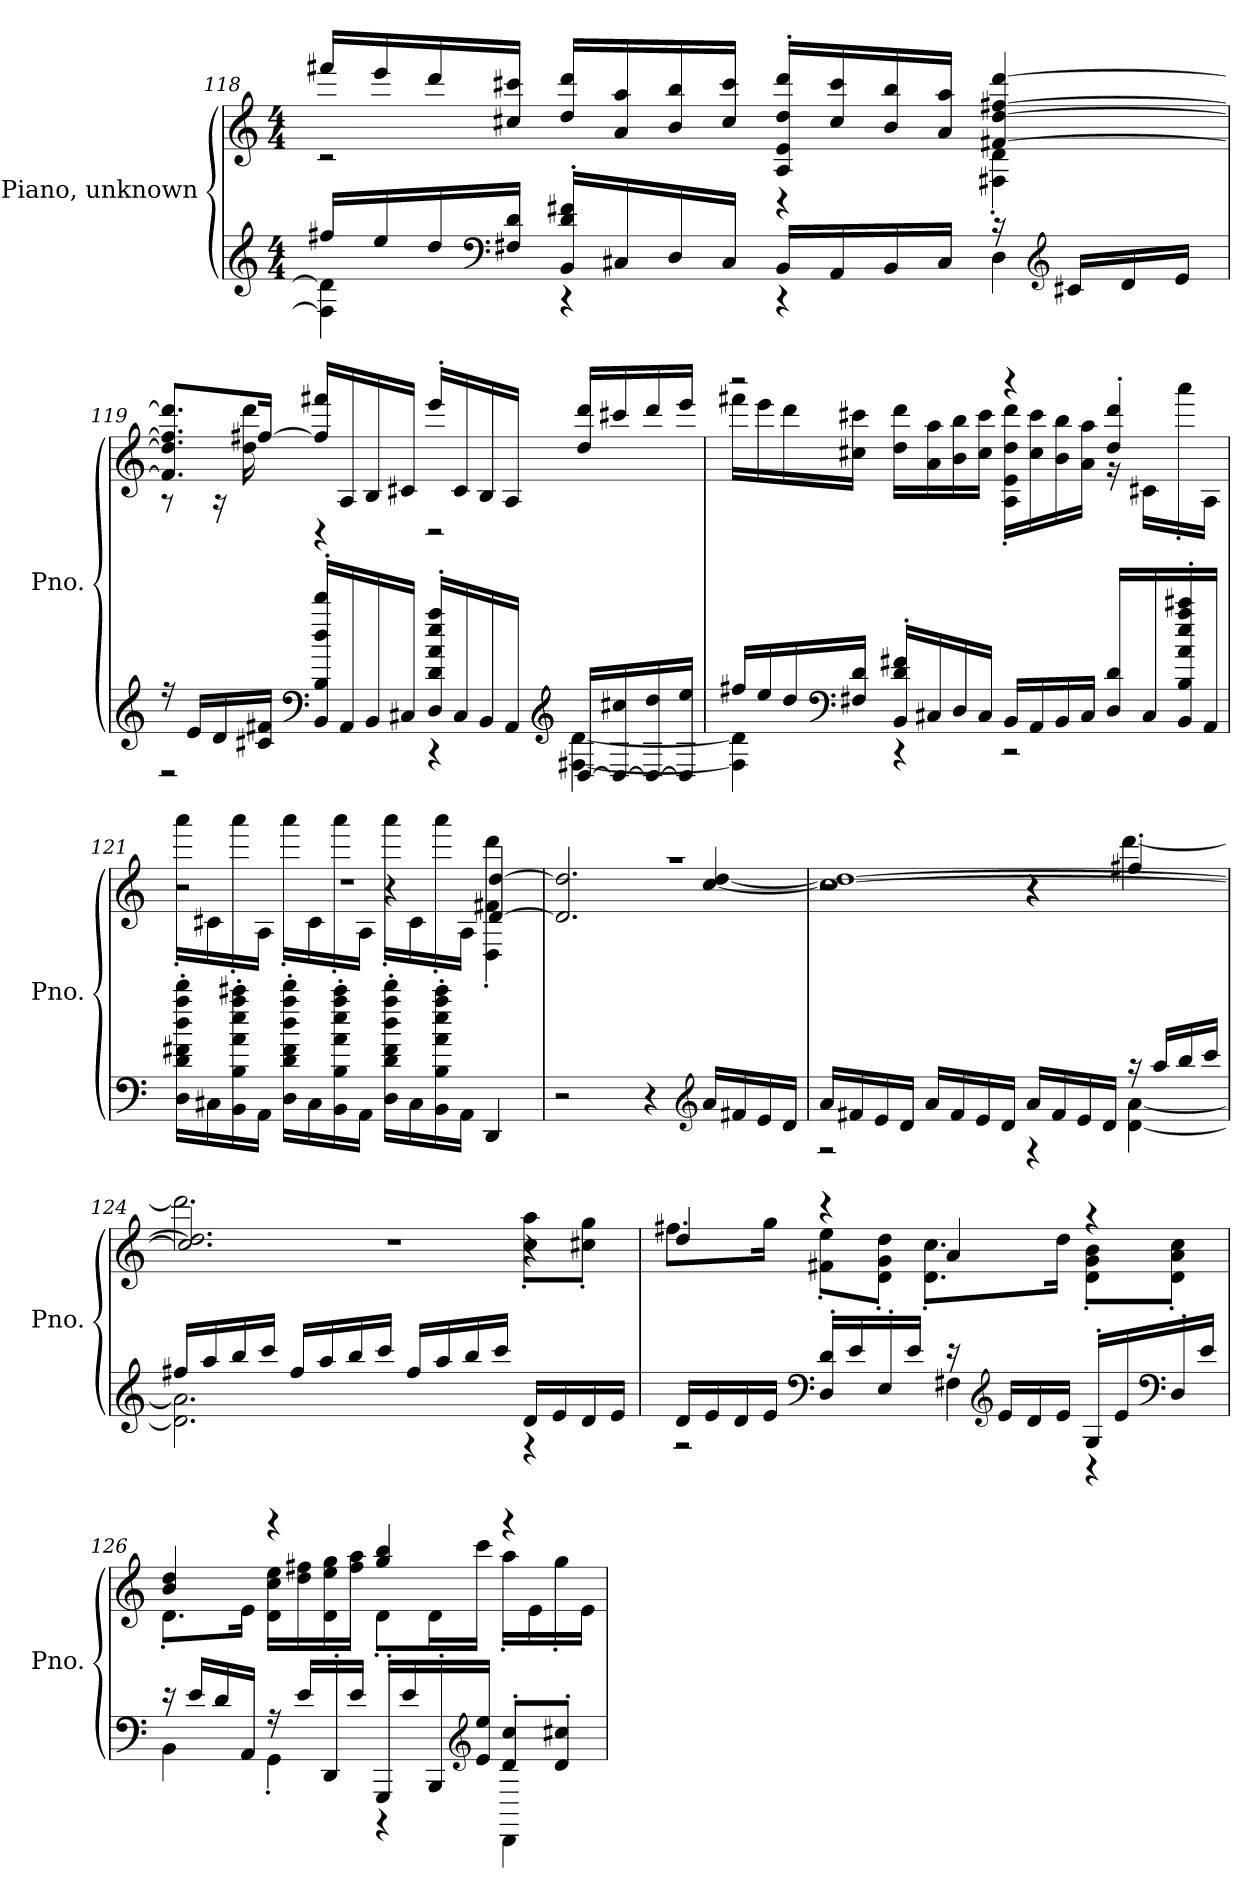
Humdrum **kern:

**kern	**kern
*part1	*part1
*staff2	*staff1
*I"Piano, unknown	*
*I'Pno.	*
!!LO:PB:g=z
*clefG2	*clefG2
*k[]	*k[]
*M4/4	*M4/4
=118	=118
*^	*^
16ff#X/LL	4F#\] 4d\]	16fff#X/LL	2r
16ee/	.	16eee/	.
16dd/	.	16ddd/	.
*clefF4	*	*	*
16F#X/ 16d/JJ	.	16cc#X/ 16ccc#X/JJ	.
16BB/' 16d/' 16f#X/'LL	4r	16dd/ 16ddd/LL	.
16C#X/	.	16a/ 16aa/	.
16D/	.	16b/ 16bb/	.
16C#/JJ	.	16cc#/ 16ccc#/JJ	.
16BB/LL	4r	16A/' 16e/' 16dd/' 16ddd/'LL	4r
16AA/	.	16cc#/ 16ccc#/	.
16BB/	.	16b/ 16bb/	.
16C#/JJ	.	16a/ 16aa/JJ	.
16r	4D\	[4f#X/ [4dd/ [4ff#X/ [4ddd/	4F#X\' 4d\'
*clefG2	*	*	*
16c#X/LL	.	.	.
16d/	.	.	.
16e/JJ	.	.	.
!!LO:LB:g=z	!!
=119	=119	=119	=119
16r	2r	8.f#/] 8.dd/] 8.ff#/] 8.ddd/]L	8r
16e/LL	.	.	.
16d/	.	.	16r
16c#X/ 16f#X/JJ	.	[16ff#X/Jk	16dd\ 16ddd\
*clefF4	*	*	*
16BB/' 16B/' 16dd/' 16ddd/'LL	.	16ff#/] 16fff#X/LL	4r
16AA/	.	16A/	.
16BB/	.	16B/	.
16C#X/JJ	.	16c#X/JJ	.
16D/' 16d/' 16a/' 16ee/' 16aa/'LL	4r	16eee'/LL	2r
16C#/	.	16c#/	.
16BB/	.	16B/	.
16AA/JJ	.	16A/JJ	.
*clefG2	*	*	*
[16D/LL	[4F#X\ [4d\	16dd/ 16ddd/LL	.
16D/_ 16cc#X/	.	16ccc#X/	.
16D/_ 16dd/	.	16ddd/	.
16D/] 16ee/JJ	.	16eee/JJ	.
!!LO:LB:g=z	!!
=120	=120	=120	=120
16ff#X/LL	4F#\] 4d\]	2r	16fff#X\LL
16ee/	.	.	16eee\
16dd/	.	.	16ddd\
*clefF4	*	*	*
16F#X/ 16d/JJ	.	.	16cc#X\ 16ccc#X\JJ
16BB/' 16d/' 16f#X/'LL	4r	.	16dd\ 16ddd\LL
16C#X/	.	.	16a\ 16aa\
16D/	.	.	16b\ 16bb\
16C#/JJ	.	.	16cc#\ 16ccc#\JJ
16BB/LL	2r	4r	16A\' 16e\' 16dd\' 16ddd\'LL
16AA/	.	.	16cc#\ 16ccc#\
16BB/	.	.	16b\ 16bb\
16C#/JJ	.	.	16a\ 16aa\JJ
16D/ 16d/LL	.	4dd/' 4ddd/'	16r
16C#/	.	.	16c#X\LL
16BB/' 16B/' 16a/' 16ee/' 16aa/' 16ccc#X/'	.	.	16aaa'\
16AA/JJ	.	.	16A\JJ
*v	*v	*	*
=121	=121	=121
*	*	*^
16D\' 16d\' 16f#X\' 16dd\' 16aa\' 16ddd\'LL	1r	16aaa'\LL	2r
16C#X\	.	16c#X\	.
16BB\' 16B\' 16a\' 16ee\' 16aa\' 16ccc#X\'	.	16aaa'\	.
16AA\JJ	.	16A\JJ	.
16D\' 16d\' 16f#\' 16dd\' 16aa\' 16ddd\'LL	.	16aaa'\LL	.
16C#\	.	16c#\	.
16BB\' 16B\' 16a\' 16ee\' 16aa\' 16ccc#\'	.	16aaa'\	.
16AA\JJ	.	16A\JJ	.
16D\' 16d\' 16f#\' 16dd\' 16aa\' 16ddd\'LL	.	16aaa'\LL	4r
16C#\	.	16c#\	.
16BB\' 16B\' 16a\' 16ee\' 16aa\' 16ccc#\'	.	16aaa'\	.
16AA\JJ	.	16A\JJ	.
4DD/	.	4D\' 4f#X\' 4ddd\'	[4d/ [4dd/
*	*	*v	*v
!!LO:LB:g=z
=122	=122	=122
2r	1r	2.d/] 2.dd/]
4r	.	.
*clefG2	*	*
16a/LL	.	[4cc/ [4dd/
16f#X/	.	.
16e/	.	.
16d/JJ	.	.
=123	=123	=123
*^	*	*^
16a/LL	2r	2r	2r	1cc_ 1dd_
16f#X/	.	.	.	.
16e/	.	.	.	.
16d/JJ	.	.	.	.
16a/LL	.	.	.	.
16f#/	.	.	.	.
16e/	.	.	.	.
16d/JJ	.	.	.	.
16a/LL	4r	4r	4r	.
16f#/	.	.	.	.
16e/	.	.	.	.
16d/JJ	.	.	.	.
16r	[4d\ [4a\	4ff#X'/	[4ddd\	.
16aa/LL	.	.	.	.
16bb/	.	.	.	.
16ccc/JJ	.	.	.	.
!!LO:LB:g=z	!!	!!
=124	=124	=124	=124	=124
16ff#X/LL	2.d\] 2.a\]	1r	2.ddd\]	2.cc/] 2.dd/]
16aa/	.	.	.	.
16bb/	.	.	.	.
16ccc/JJ	.	.	.	.
16ff#/LL	.	.	.	.
16aa/	.	.	.	.
16bb/	.	.	.	.
16ccc/JJ	.	.	.	.
16ff#/LL	.	.	.	.
16aa/	.	.	.	.
16bb/	.	.	.	.
16ccc/JJ	.	.	.	.
16d/LL	4r	.	8cc\' 8aa\'L	4r
16e/	.	.	.	.
16d/	.	.	8cc#X\' 8gg\'J	.
16e/JJ	.	.	.	.
*	*	*	*v	*v
=125	=125	=125	=125
16d/LL	2r	4dd/	8.ff#X\L
16e/	.	.	.
16d/	.	.	.
16e/JJ	.	.	16gg\Jk
*clefF4	*	*	*
16D/' 16d/'LL	.	4r	8f#X\' 8ee\'L
16e/	.	.	.
16E'/	.	.	8d\' 8g\' 8dd\'J
16e/JJ	.	.	.
16r	4F#X\	4a/	8.d\' 8.cc\'L
*clefG2	*	*	*
16e/LL	.	.	.
16d/	.	.	.
16e/JJ	.	.	16dd\Jk
16G'/LL	4r	4r	8d\' 8g\' 8b\'L
16e/	.	.	.
*clefF4	*	*	*
16D'/	.	.	8d\' 8a\' 8cc\'J
16e/JJ	.	.	.
!!LO:LB:g=z	!!
=126	=126	=126	=126
16r	4BB\	4b/ 4dd/	8.d'\L
16e/LL	.	.	.
16d/	.	.	.
16AA/JJ	.	.	16e\Jk
16r	4GG'\	4r	16d\ 16cc\ 16ee\LL
16e/LL	.	.	16dd\ 16ff#X\
16DD'/	.	.	16d\ 16ee\ 16gg\
16e/JJ	.	.	16ff#\ 16aa\JJ
16GGG'/LL	4r	4gg/ 4bb/	8d'\L
16e/	.	.	.
16BBB'/	.	.	16d\L
*clefG2	*	*	*
16e/ 16ee/JJ	.	.	16ccc\JJ
8d/' 8cc/'L	4DD\	4r	16aa'\LL
.	.	.	16e\
8d/' 8cc#X/'J	.	.	16gg'\
.	.	.	16e\JJ
*v	*v	*	*
*	*v	*v
=	=
*-	*-
